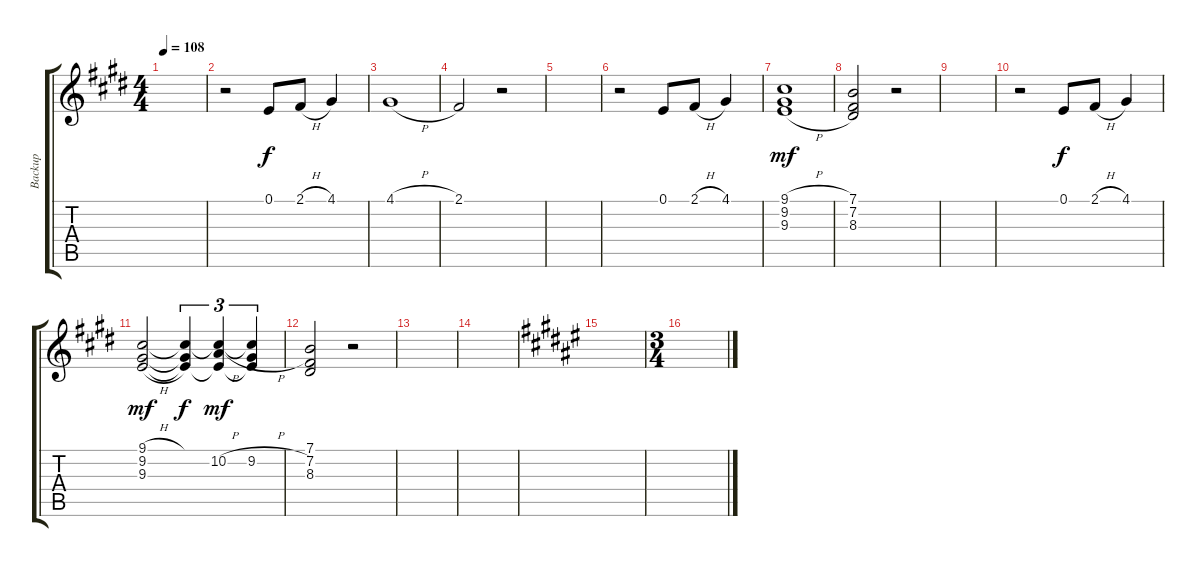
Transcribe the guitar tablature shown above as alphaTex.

\track ("Backup" "Backup") {instrument choiraahs}
\staff {score tabs}
\tuning (E4 B3 G3 D3 A2 E2) {hide}
\ts (4 4)
\tempo 108
\clef g2
\ks c#minor
|
r.2 0.1.8 2.1{h}.8 4.1.4 |
4.1{h}.1 |
2.1.2 r.2 |
|
r.2 0.1.8 2.1{h}.8 4.1.4 |
(9.1{h} 9.2{h} 9.3{h}).1{dy mf} |
(7.1 7.2 8.3).2 r.2 |
|
r.2 0.1.8{dy f} 2.1{h}.8 4.1.4 |
(9.1{h} 9.2{h} 9.3{h}).2{dy mf} (9.1{t} 9.2{t} 9.3{t}).4{tu (3 2) dy f} (9.1{t} 10.2{h} 9.3{t}).4{tu (3 2) dy mf} (9.1{t} 9.2{h} 9.3{t}).4{tu (3 2)} |
(7.1 7.2 8.3).2 r.2 |
|
|
\ks f#
|
\ts (3 4)
